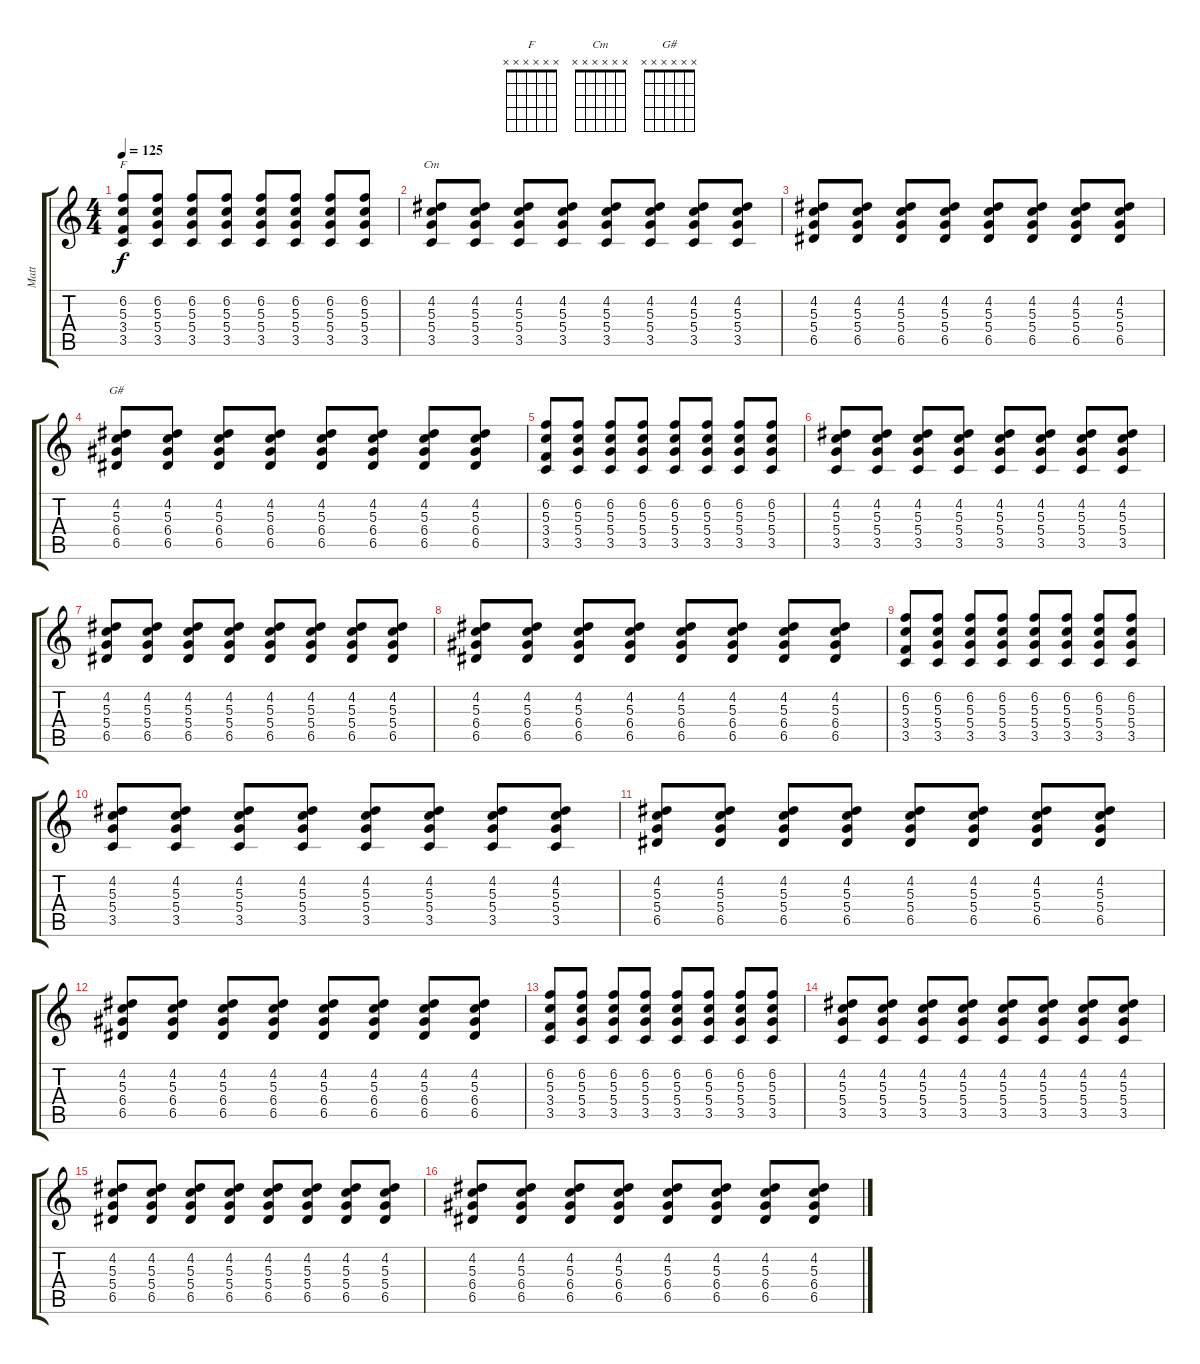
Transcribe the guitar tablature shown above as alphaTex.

\track ("Matt" "Matt") {instrument distortionguitar}
\staff {score tabs}
\tuning (E4 B3 G3 D3 A2 C2) {hide}
\chord ("F" x x x x x x)
\chord ("Cm" x x x x x x)
\chord ("G#" x x x x x x)
\ts (4 4)
\tempo 125
\clef g2
\ks c
(6.2 5.3 3.4 3.5).8{ch "F" dy f} (6.2 5.3 5.4 3.5).8 (6.2 5.3 5.4 3.5).8 (6.2 5.3 5.4 3.5).8 (6.2 5.3 5.4 3.5).8 (6.2 5.3 5.4 3.5).8 (6.2 5.3 5.4 3.5).8 (6.2 5.3 5.4 3.5).8 |
(4.2 5.3 5.4 3.5).8{ch "Cm"} (4.2 5.3 5.4 3.5).8 (4.2 5.3 5.4 3.5).8 (4.2 5.3 5.4 3.5).8 (4.2 5.3 5.4 3.5).8 (4.2 5.3 5.4 3.5).8 (4.2 5.3 5.4 3.5).8 (4.2 5.3 5.4 3.5).8 |
(4.2 5.3 5.4 6.5).8 (4.2 5.3 5.4 6.5).8 (4.2 5.3 5.4 6.5).8 (4.2 5.3 5.4 6.5).8 (4.2 5.3 5.4 6.5).8 (4.2 5.3 5.4 6.5).8 (4.2 5.3 5.4 6.5).8 (4.2 5.3 5.4 6.5).8 |
(4.2 5.3 6.4 6.5).8{ch "G#"} (4.2 5.3 6.4 6.5).8 (4.2 5.3 6.4 6.5).8 (4.2 5.3 6.4 6.5).8 (4.2 5.3 6.4 6.5).8 (4.2 5.3 6.4 6.5).8 (4.2 5.3 6.4 6.5).8 (4.2 5.3 6.4 6.5).8 |
(6.2 5.3 3.4 3.5).8 (6.2 5.3 5.4 3.5).8 (6.2 5.3 5.4 3.5).8 (6.2 5.3 5.4 3.5).8 (6.2 5.3 5.4 3.5).8 (6.2 5.3 5.4 3.5).8 (6.2 5.3 5.4 3.5).8 (6.2 5.3 5.4 3.5).8 |
(4.2 5.3 5.4 3.5).8 (4.2 5.3 5.4 3.5).8 (4.2 5.3 5.4 3.5).8 (4.2 5.3 5.4 3.5).8 (4.2 5.3 5.4 3.5).8 (4.2 5.3 5.4 3.5).8 (4.2 5.3 5.4 3.5).8 (4.2 5.3 5.4 3.5).8 |
(4.2 5.3 5.4 6.5).8 (4.2 5.3 5.4 6.5).8 (4.2 5.3 5.4 6.5).8 (4.2 5.3 5.4 6.5).8 (4.2 5.3 5.4 6.5).8 (4.2 5.3 5.4 6.5).8 (4.2 5.3 5.4 6.5).8 (4.2 5.3 5.4 6.5).8 |
(4.2 5.3 6.4 6.5).8 (4.2 5.3 6.4 6.5).8 (4.2 5.3 6.4 6.5).8 (4.2 5.3 6.4 6.5).8 (4.2 5.3 6.4 6.5).8 (4.2 5.3 6.4 6.5).8 (4.2 5.3 6.4 6.5).8 (4.2 5.3 6.4 6.5).8 |
(6.2 5.3 3.4 3.5).8 (6.2 5.3 5.4 3.5).8 (6.2 5.3 5.4 3.5).8 (6.2 5.3 5.4 3.5).8 (6.2 5.3 5.4 3.5).8 (6.2 5.3 5.4 3.5).8 (6.2 5.3 5.4 3.5).8 (6.2 5.3 5.4 3.5).8 |
(4.2 5.3 5.4 3.5).8 (4.2 5.3 5.4 3.5).8 (4.2 5.3 5.4 3.5).8 (4.2 5.3 5.4 3.5).8 (4.2 5.3 5.4 3.5).8 (4.2 5.3 5.4 3.5).8 (4.2 5.3 5.4 3.5).8 (4.2 5.3 5.4 3.5).8 |
(4.2 5.3 5.4 6.5).8 (4.2 5.3 5.4 6.5).8 (4.2 5.3 5.4 6.5).8 (4.2 5.3 5.4 6.5).8 (4.2 5.3 5.4 6.5).8 (4.2 5.3 5.4 6.5).8 (4.2 5.3 5.4 6.5).8 (4.2 5.3 5.4 6.5).8 |
(4.2 5.3 6.4 6.5).8 (4.2 5.3 6.4 6.5).8 (4.2 5.3 6.4 6.5).8 (4.2 5.3 6.4 6.5).8 (4.2 5.3 6.4 6.5).8 (4.2 5.3 6.4 6.5).8 (4.2 5.3 6.4 6.5).8 (4.2 5.3 6.4 6.5).8 |
(6.2 5.3 3.4 3.5).8 (6.2 5.3 5.4 3.5).8 (6.2 5.3 5.4 3.5).8 (6.2 5.3 5.4 3.5).8 (6.2 5.3 5.4 3.5).8 (6.2 5.3 5.4 3.5).8 (6.2 5.3 5.4 3.5).8 (6.2 5.3 5.4 3.5).8 |
(4.2 5.3 5.4 3.5).8 (4.2 5.3 5.4 3.5).8 (4.2 5.3 5.4 3.5).8 (4.2 5.3 5.4 3.5).8 (4.2 5.3 5.4 3.5).8 (4.2 5.3 5.4 3.5).8 (4.2 5.3 5.4 3.5).8 (4.2 5.3 5.4 3.5).8 |
(4.2 5.3 5.4 6.5).8 (4.2 5.3 5.4 6.5).8 (4.2 5.3 5.4 6.5).8 (4.2 5.3 5.4 6.5).8 (4.2 5.3 5.4 6.5).8 (4.2 5.3 5.4 6.5).8 (4.2 5.3 5.4 6.5).8 (4.2 5.3 5.4 6.5).8 |
(4.2 5.3 6.4 6.5).8 (4.2 5.3 6.4 6.5).8 (4.2 5.3 6.4 6.5).8 (4.2 5.3 6.4 6.5).8 (4.2 5.3 6.4 6.5).8 (4.2 5.3 6.4 6.5).8 (4.2 5.3 6.4 6.5).8 (4.2 5.3 6.4 6.5).8
